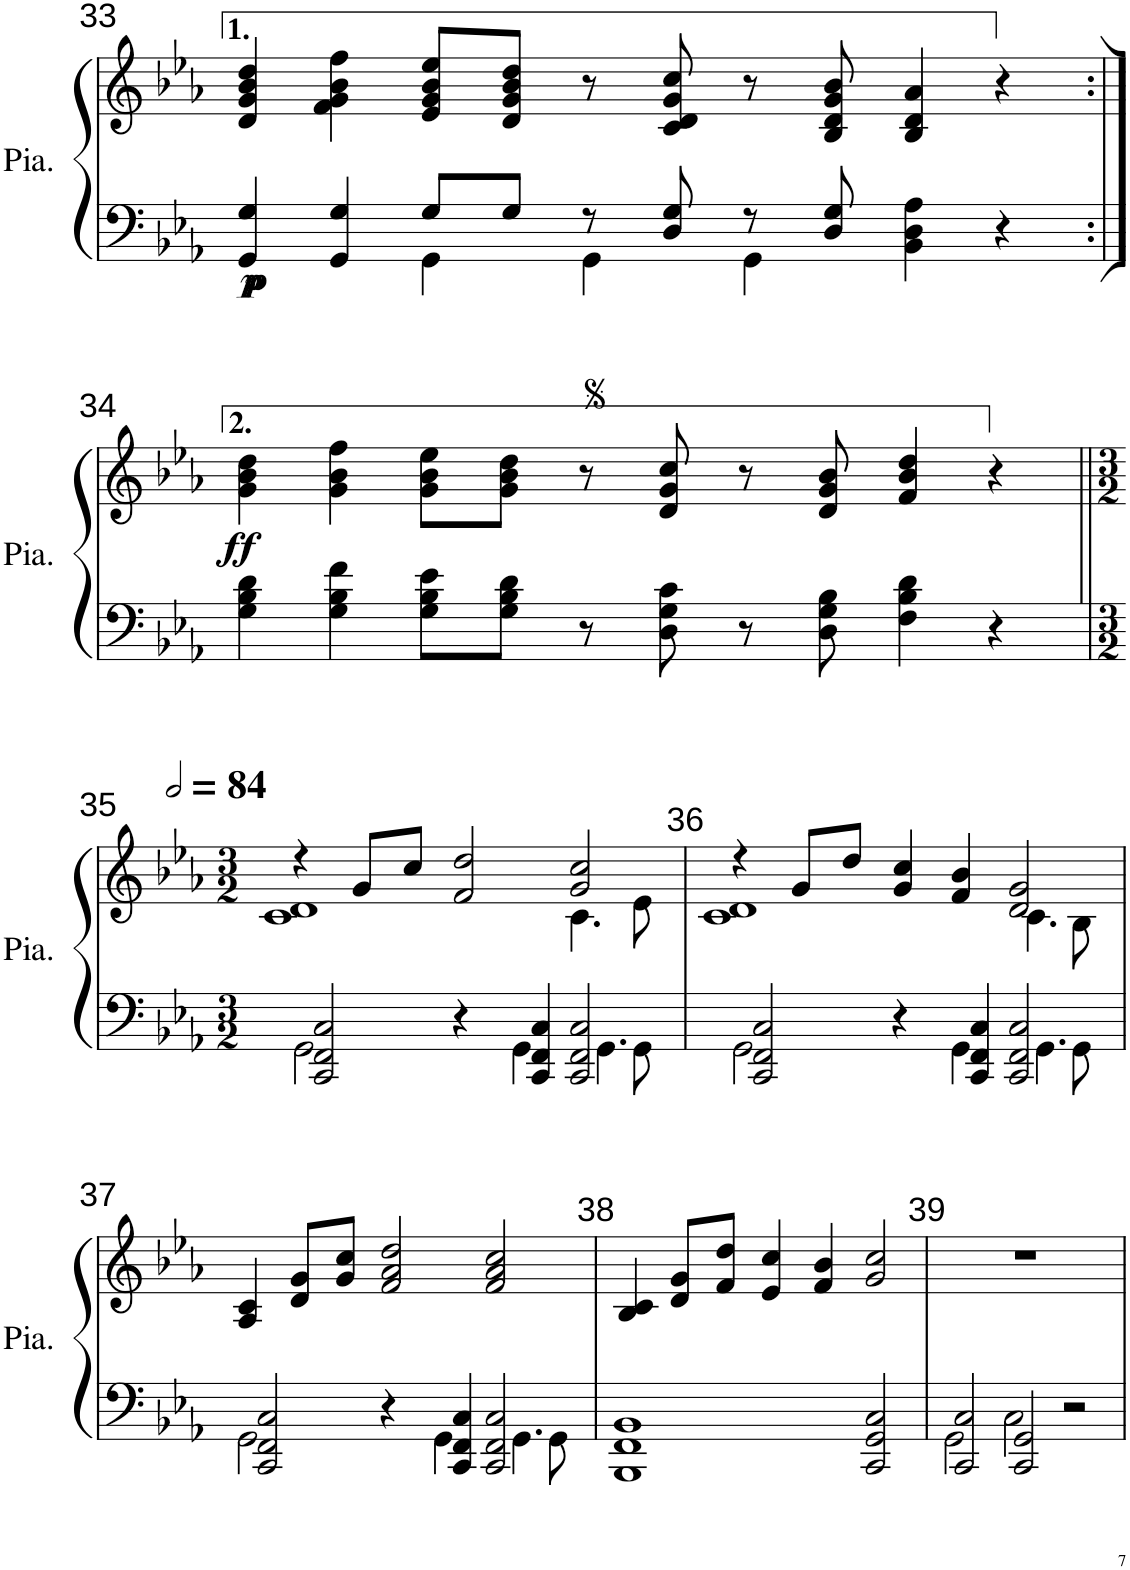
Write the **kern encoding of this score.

**kern	**kern	**dynam
*part1	*part1	*part1
*staff2	*staff1	*staff1/2
*I"Piano	*	*
*I'Pia.	*	*
!!LO:PB:g=z
*clefF4	*clefG2	*
*k[b-e-a-]	*k[b-e-a-]	*
*M7/4	*M7/4	*
=33	=33	=33
*^	*	*
!	!	!	!LO:DY:b=2
!	!	!	!LO:DY:n=1:b=2
4GG/ 4G/	2ryy	4d/ 4g/ 4b-/ 4dd/	p p
4GG/ 4G/	.	4f\ 4g\ 4b-\ 4ff\	.
8G/L	4GG\	8e-/ 8g/ 8b-/ 8ee-/L	.
8G/J	.	8d/ 8g/ 8b-/ 8dd/J	.
8r	4GG\	8r	.
8D/ 8G/	.	8c/ 8d/ 8g/ 8cc/	.
8r	4GG\	8r	.
8D/ 8G/	.	8B-/ 8d/ 8g/ 8b-/	.
4BB-\ 4D\ 4A-\	2ryy	4B-/ 4d/ 4a-/	.
4r	.	4r	.
*v	*v	*	*
!!LO:LB:g=z
=34:|!	=34:|!	=34:|!
!	!	!LO:DY:b
4G\ 4B-\ 4d\	4g\ 4b-\ 4dd\	ff
4G\ 4B-\ 4f\	4g\ 4b-\ 4ff\	.
8G\ 8B-\ 8e-\L	8g\ 8b-\ 8ee-\L	.
8G\ 8B-\ 8d\J	8g\ 8b-\ 8dd\J	.
8r	8r	.
8D\ 8G\ 8c\	8d/ 8g/ 8cc/	.
8r	8r	.
8D\ 8G\ 8B-\	8d/ 8g/ 8b-/	.
4F\ 4B-\ 4d\	4f/ 4b-/ 4dd/	.
4r	4r	.
!!LO:LB:g=z
=35||	=35||	=35||
*M3/2	*M3/2	*
*	*MM168	*
*^	*^	*
2CC/ 2FF/ 2C/	2GG\	4r	1c 1d	.
.	.	8g/L	.	.
.	.	8cc/J	.	.
4r	4ryy	2f/ 2dd/	.	.
4CC/ 4FF/ 4C/	4GG\	.	.	.
2CC/ 2FF/ 2C/	4.GG\	2g/ 2cc/	4.c\	.
.	8GG\	.	8e-\	.
=36	=36	=36	=36	=36
2CC/ 2FF/ 2C/	2GG\	4r	1c 1d	.
.	.	8g/L	.	.
.	.	8dd/J	.	.
4r	4ryy	4g/ 4cc/	.	.
4CC/ 4FF/ 4C/	4GG\	4f/ 4b-/	.	.
2CC/ 2FF/ 2C/	4.GG\	2d/ 2g/	4.c\	.
.	8GG\	.	8B-\	.
*	*	*v	*v	*
!!LO:LB:g=z
=37	=37	=37	=37
2CC/ 2FF/ 2C/	2GG\	4A-/ 4c/	.
.	.	8d/ 8g/L	.
.	.	8g/ 8cc/J	.
4r	4ryy	2f/ 2a-/ 2dd/	.
4CC/ 4FF/ 4C/	4GG\	.	.
2CC/ 2FF/ 2C/	4.GG\	2f/ 2a-/ 2cc/	.
.	8GG\	.	.
*v	*v	*	*
=38	=38	=38
1BBB- 1FF 1BB-	4B-/ 4c/	.
.	8d/ 8g/L	.
.	8f/ 8dd/J	.
.	4e-/ 4cc/	.
.	4f/ 4b-/	.
2CC/ 2GG/ 2C/	2g/ 2cc/	.
=39	=39	=39
*^	*	*
2CC/ 2C/	2GG\	1.r	.
2CC/ 2GG/	2C\	.	.
2r	2ryy	.	.
*v	*v	*	*
=	=	=
*-	*-	*-
